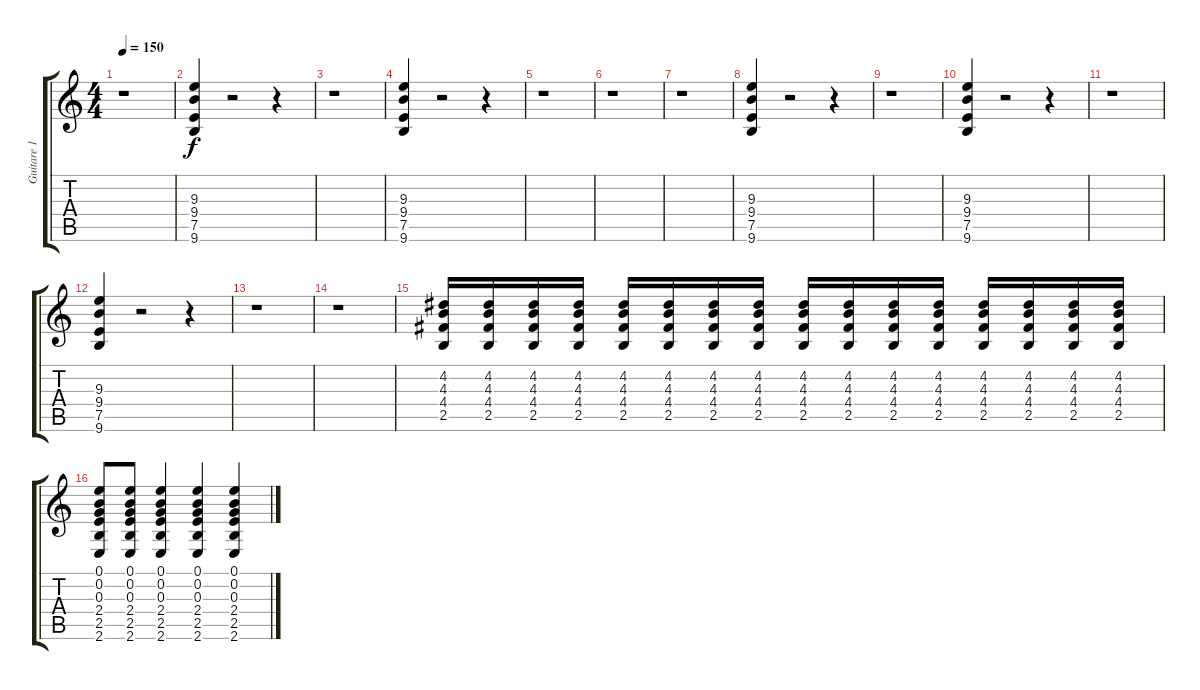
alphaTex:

\track ("Guitare 1" "Guitare 1") {instrument overdrivenguitar}
\staff {score tabs}
\tuning (E4 B3 G3 D3 A2 D2) {hide}
\ts (4 4)
\tempo 150
\clef g2
\ks c
r.1{dy f} |
(9.3 9.4 7.5 9.6).4 r.2 r.4 |
r.1 |
(9.3 9.4 7.5 9.6).4 r.2 r.4 |
r.1 |
r.1 |
r.1 |
(9.3 9.4 7.5 9.6).4 r.2 r.4 |
r.1 |
(9.3 9.4 7.5 9.6).4 r.2 r.4 |
r.1 |
(9.3 9.4 7.5 9.6).4 r.2 r.4 |
r.1 |
r.1 |
(4.2 4.3 4.4 2.5).16 (4.2 4.3 4.4 2.5).16 (4.2 4.3 4.4 2.5).16 (4.2 4.3 4.4 2.5).16 (4.2 4.3 4.4 2.5).16 (4.2 4.3 4.4 2.5).16 (4.2 4.3 4.4 2.5).16 (4.2 4.3 4.4 2.5).16 (4.2 4.3 4.4 2.5).16 (4.2 4.3 4.4 2.5).16 (4.2 4.3 4.4 2.5).16 (4.2 4.3 4.4 2.5).16 (4.2 4.3 4.4 2.5).16 (4.2 4.3 4.4 2.5).16 (4.2 4.3 4.4 2.5).16 (4.2 4.3 4.4 2.5).16 |
(0.1 0.2 0.3 2.4 2.5 2.6).8 (0.1 0.2 0.3 2.4 2.5 2.6).8 (0.1 0.2 0.3 2.4 2.5 2.6).4 (0.1 0.2 0.3 2.4 2.5 2.6).4 (0.1 0.2 0.3 2.4 2.5 2.6).4
